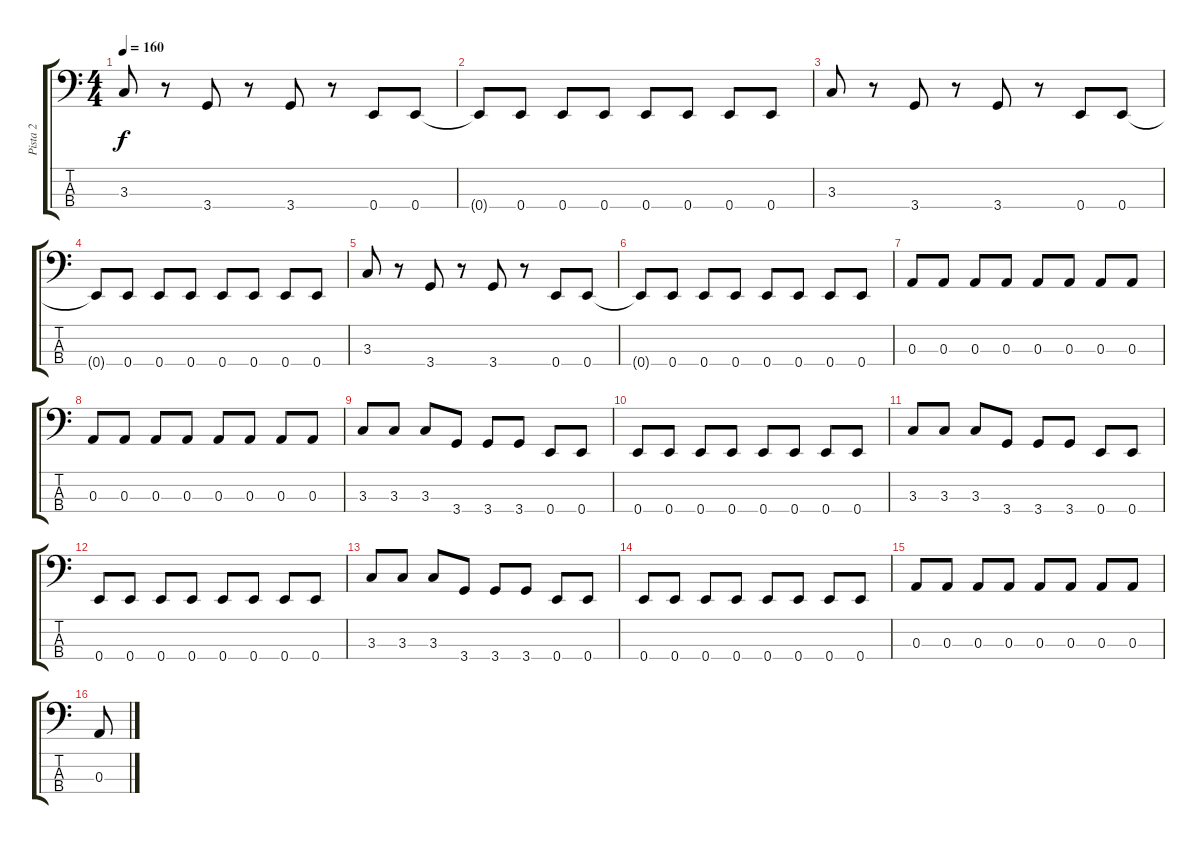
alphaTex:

\track ("Pista 2" "Pista 2") {instrument electricbasspick}
\staff {score tabs}
\tuning (G2 D2 A1 E1) {hide}
\ts (4 4)
\tempo 160
\clef f4
\ks c
3.3.8{dy f} r.8 3.4.8 r.8 3.4.8 r.8 0.4.8 0.4.8 |
0.4{t}.8 0.4.8 0.4.8 0.4.8 0.4.8 0.4.8 0.4.8 0.4.8 |
3.3.8 r.8 3.4.8 r.8 3.4.8 r.8 0.4.8 0.4.8 |
0.4{t}.8 0.4.8 0.4.8 0.4.8 0.4.8 0.4.8 0.4.8 0.4.8 |
3.3.8 r.8 3.4.8 r.8 3.4.8 r.8 0.4.8 0.4.8 |
0.4{t}.8 0.4.8 0.4.8 0.4.8 0.4.8 0.4.8 0.4.8 0.4.8 |
0.3.8 0.3.8 0.3.8 0.3.8 0.3.8 0.3.8 0.3.8 0.3.8 |
0.3.8 0.3.8 0.3.8 0.3.8 0.3.8 0.3.8 0.3.8 0.3.8 |
3.3.8 3.3.8 3.3.8 3.4.8 3.4.8 3.4.8 0.4.8 0.4.8 |
0.4.8 0.4.8 0.4.8 0.4.8 0.4.8 0.4.8 0.4.8 0.4.8 |
3.3.8 3.3.8 3.3.8 3.4.8 3.4.8 3.4.8 0.4.8 0.4.8 |
0.4.8 0.4.8 0.4.8 0.4.8 0.4.8 0.4.8 0.4.8 0.4.8 |
3.3.8 3.3.8 3.3.8 3.4.8 3.4.8 3.4.8 0.4.8 0.4.8 |
0.4.8 0.4.8 0.4.8 0.4.8 0.4.8 0.4.8 0.4.8 0.4.8 |
0.3.8 0.3.8 0.3.8 0.3.8 0.3.8 0.3.8 0.3.8 0.3.8 |
0.3.8
